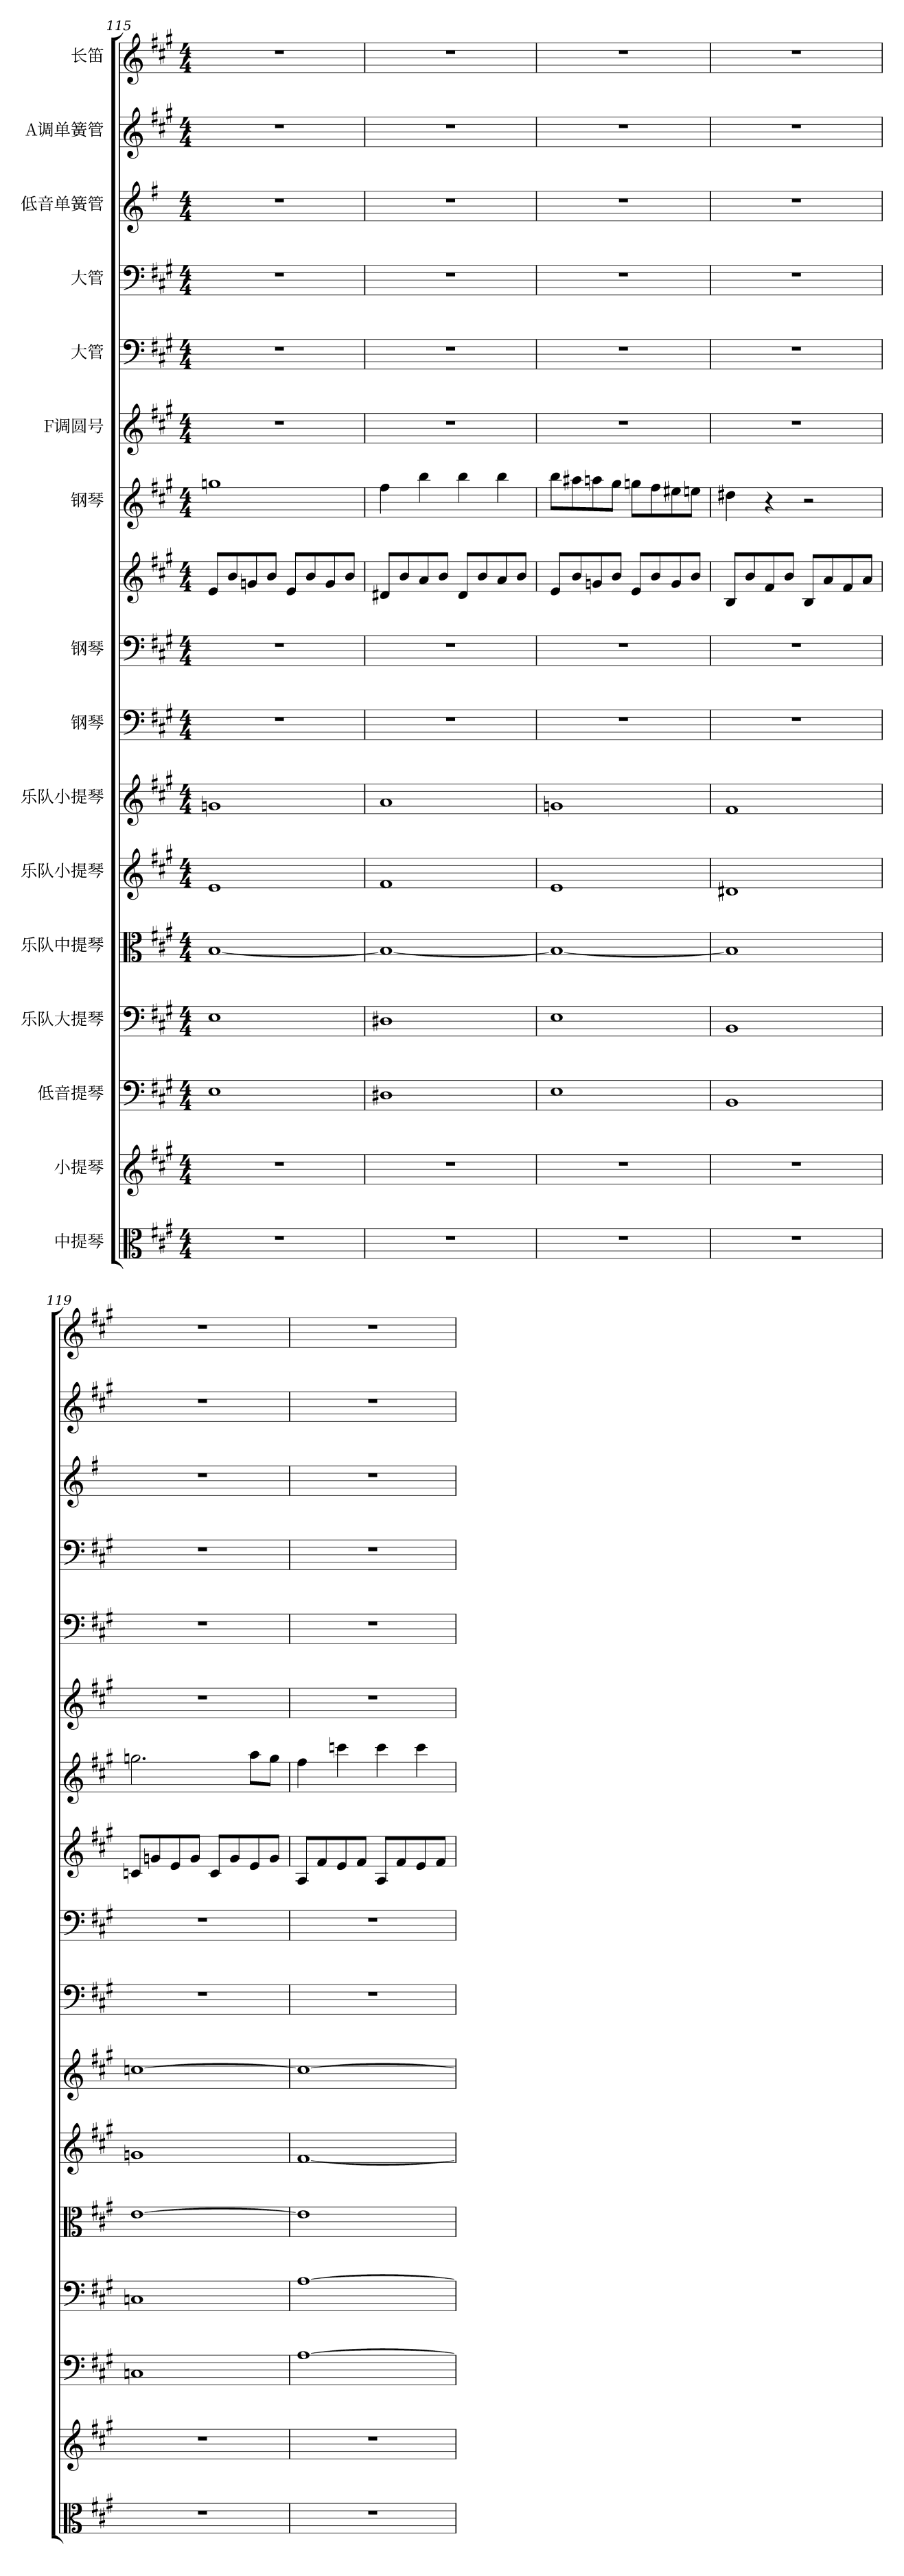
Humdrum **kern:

**kern	**kern	**kern	**kern	**kern	**kern	**kern	**kern	**kern	**kern	**kern	**kern	**kern	**kern	**kern	**kern	**kern
*part16	*part15	*part14	*part13	*part12	*part11	*part10	*part9	*part8	*part8	*part7	*part6	*part5	*part4	*part3	*part2	*part1
*staff17	*staff16	*staff15	*staff14	*staff13	*staff12	*staff11	*staff10	*staff9	*staff8	*staff7	*staff6	*staff5	*staff4	*staff3	*staff2	*staff1
*I"中提琴	*I"小提琴	*I"低音提琴	*I"乐队大提琴	*I"乐队中提琴	*I"乐队小提琴	*I"乐队小提琴	*I"钢琴	*I"钢琴	*	*I"钢琴	*I"F调圆号	*I"大管	*I"大管	*I"低音单簧管	*I"A调单簧管	*I"长笛
*clefC3	*clefG2	*clefF4	*clefF4	*clefC3	*clefG2	*clefG2	*clefF4	*clefF4	*clefG2	*clefG2	*clefG2	*clefF4	*clefF4	*clefG2	*clefG2	*clefG2
*	*	*ITrd7c12	*	*	*	*	*	*	*	*	*ITrd4c7	*	*	*ITrd8c14	*ITrd2c3	*
*k[f#c#g#]	*k[f#c#g#]	*k[f#c#g#]	*k[f#c#g#]	*k[f#c#g#]	*k[f#c#g#]	*k[f#c#g#]	*k[f#c#g#]	*k[f#c#g#]	*k[f#c#g#]	*k[f#c#g#]	*k[f#c#]	*k[f#c#g#]	*k[f#c#g#]	*k[f#]	*k[f#c#g#d#a#e#]	*k[f#c#g#]
*M4/4	*M4/4	*M4/4	*M4/4	*M4/4	*M4/4	*M4/4	*M4/4	*M4/4	*M4/4	*M4/4	*M4/4	*M4/4	*M4/4	*M4/4	*M4/4	*M4/4
=115	=115	=115	=115	=115	=115	=115	=115	=115	=115	=115	=115	=115	=115	=115	=115	=115
1r	1r	1EE	1E	[1B	1e	1gn	1r	1r	8e/L	1ggn	1r	1r	1r	1r	1r	1r
.	.	.	.	.	.	.	.	.	8b/	.	.	.	.	.	.	.
.	.	.	.	.	.	.	.	.	8gn/	.	.	.	.	.	.	.
.	.	.	.	.	.	.	.	.	8b/J	.	.	.	.	.	.	.
.	.	.	.	.	.	.	.	.	8e/L	.	.	.	.	.	.	.
.	.	.	.	.	.	.	.	.	8b/	.	.	.	.	.	.	.
.	.	.	.	.	.	.	.	.	8g/	.	.	.	.	.	.	.
.	.	.	.	.	.	.	.	.	8b/J	.	.	.	.	.	.	.
=116	=116	=116	=116	=116	=116	=116	=116	=116	=116	=116	=116	=116	=116	=116	=116	=116
1r	1r	1DD#X	1D#X	1B_	1f#	1a	1r	1r	8d#X/L	4ff#\	1r	1r	1r	1r	1r	1r
.	.	.	.	.	.	.	.	.	8b/	.	.	.	.	.	.	.
.	.	.	.	.	.	.	.	.	8a/	4bb\	.	.	.	.	.	.
.	.	.	.	.	.	.	.	.	8b/J	.	.	.	.	.	.	.
.	.	.	.	.	.	.	.	.	8d#/L	4bb\	.	.	.	.	.	.
.	.	.	.	.	.	.	.	.	8b/	.	.	.	.	.	.	.
.	.	.	.	.	.	.	.	.	8a/	4bb\	.	.	.	.	.	.
.	.	.	.	.	.	.	.	.	8b/J	.	.	.	.	.	.	.
!!LO:PB:g=z
=117	=117	=117	=117	=117	=117	=117	=117	=117	=117	=117	=117	=117	=117	=117	=117	=117
1r	1r	1EE	1E	1B_	1e	1gn	1r	1r	8e/L	8bb\L	1r	1r	1r	1r	1r	1r
.	.	.	.	.	.	.	.	.	8b/	8aa#X\	.	.	.	.	.	.
.	.	.	.	.	.	.	.	.	8gn/	8aan\	.	.	.	.	.	.
.	.	.	.	.	.	.	.	.	8b/J	8gg#\J	.	.	.	.	.	.
.	.	.	.	.	.	.	.	.	8e/L	8ggn\L	.	.	.	.	.	.
.	.	.	.	.	.	.	.	.	8b/	8ff#\	.	.	.	.	.	.
.	.	.	.	.	.	.	.	.	8g/	8ee#X\	.	.	.	.	.	.
.	.	.	.	.	.	.	.	.	8b/J	8een\J	.	.	.	.	.	.
=118	=118	=118	=118	=118	=118	=118	=118	=118	=118	=118	=118	=118	=118	=118	=118	=118
1r	1r	1BBB	1BB	1B]	1d#X	1f#	1r	1r	8B/L	4dd#X\	1r	1r	1r	1r	1r	1r
.	.	.	.	.	.	.	.	.	8b/	.	.	.	.	.	.	.
.	.	.	.	.	.	.	.	.	8f#/	4r	.	.	.	.	.	.
.	.	.	.	.	.	.	.	.	8b/J	.	.	.	.	.	.	.
.	.	.	.	.	.	.	.	.	8B/L	2r	.	.	.	.	.	.
.	.	.	.	.	.	.	.	.	8a/	.	.	.	.	.	.	.
.	.	.	.	.	.	.	.	.	8f#/	.	.	.	.	.	.	.
.	.	.	.	.	.	.	.	.	8a/J	.	.	.	.	.	.	.
=119	=119	=119	=119	=119	=119	=119	=119	=119	=119	=119	=119	=119	=119	=119	=119	=119
1r	1r	1CCn	1Cn	[1e	1gn	[1ccn	1r	1r	8cn/L	2.ggn\	1r	1r	1r	1r	1r	1r
.	.	.	.	.	.	.	.	.	8gn/	.	.	.	.	.	.	.
.	.	.	.	.	.	.	.	.	8e/	.	.	.	.	.	.	.
.	.	.	.	.	.	.	.	.	8g/J	.	.	.	.	.	.	.
.	.	.	.	.	.	.	.	.	8c/L	.	.	.	.	.	.	.
.	.	.	.	.	.	.	.	.	8g/	.	.	.	.	.	.	.
.	.	.	.	.	.	.	.	.	8e/	8aa\L	.	.	.	.	.	.
.	.	.	.	.	.	.	.	.	8g/J	8gg\J	.	.	.	.	.	.
=120	=120	=120	=120	=120	=120	=120	=120	=120	=120	=120	=120	=120	=120	=120	=120	=120
1r	1r	[1AA	[1A	1e]	[1f#	1cc_	1r	1r	8A/L	4ff#\	1r	1r	1r	1r	1r	1r
.	.	.	.	.	.	.	.	.	8f#/	.	.	.	.	.	.	.
.	.	.	.	.	.	.	.	.	8e/	4cccn\	.	.	.	.	.	.
.	.	.	.	.	.	.	.	.	8f#/J	.	.	.	.	.	.	.
.	.	.	.	.	.	.	.	.	8A/L	4ccc\	.	.	.	.	.	.
.	.	.	.	.	.	.	.	.	8f#/	.	.	.	.	.	.	.
.	.	.	.	.	.	.	.	.	8e/	4ccc\	.	.	.	.	.	.
.	.	.	.	.	.	.	.	.	8f#/J	.	.	.	.	.	.	.
=	=	=	=	=	=	=	=	=	=	=	=	=	=	=	=	=
*-	*-	*-	*-	*-	*-	*-	*-	*-	*-	*-	*-	*-	*-	*-	*-	*-
